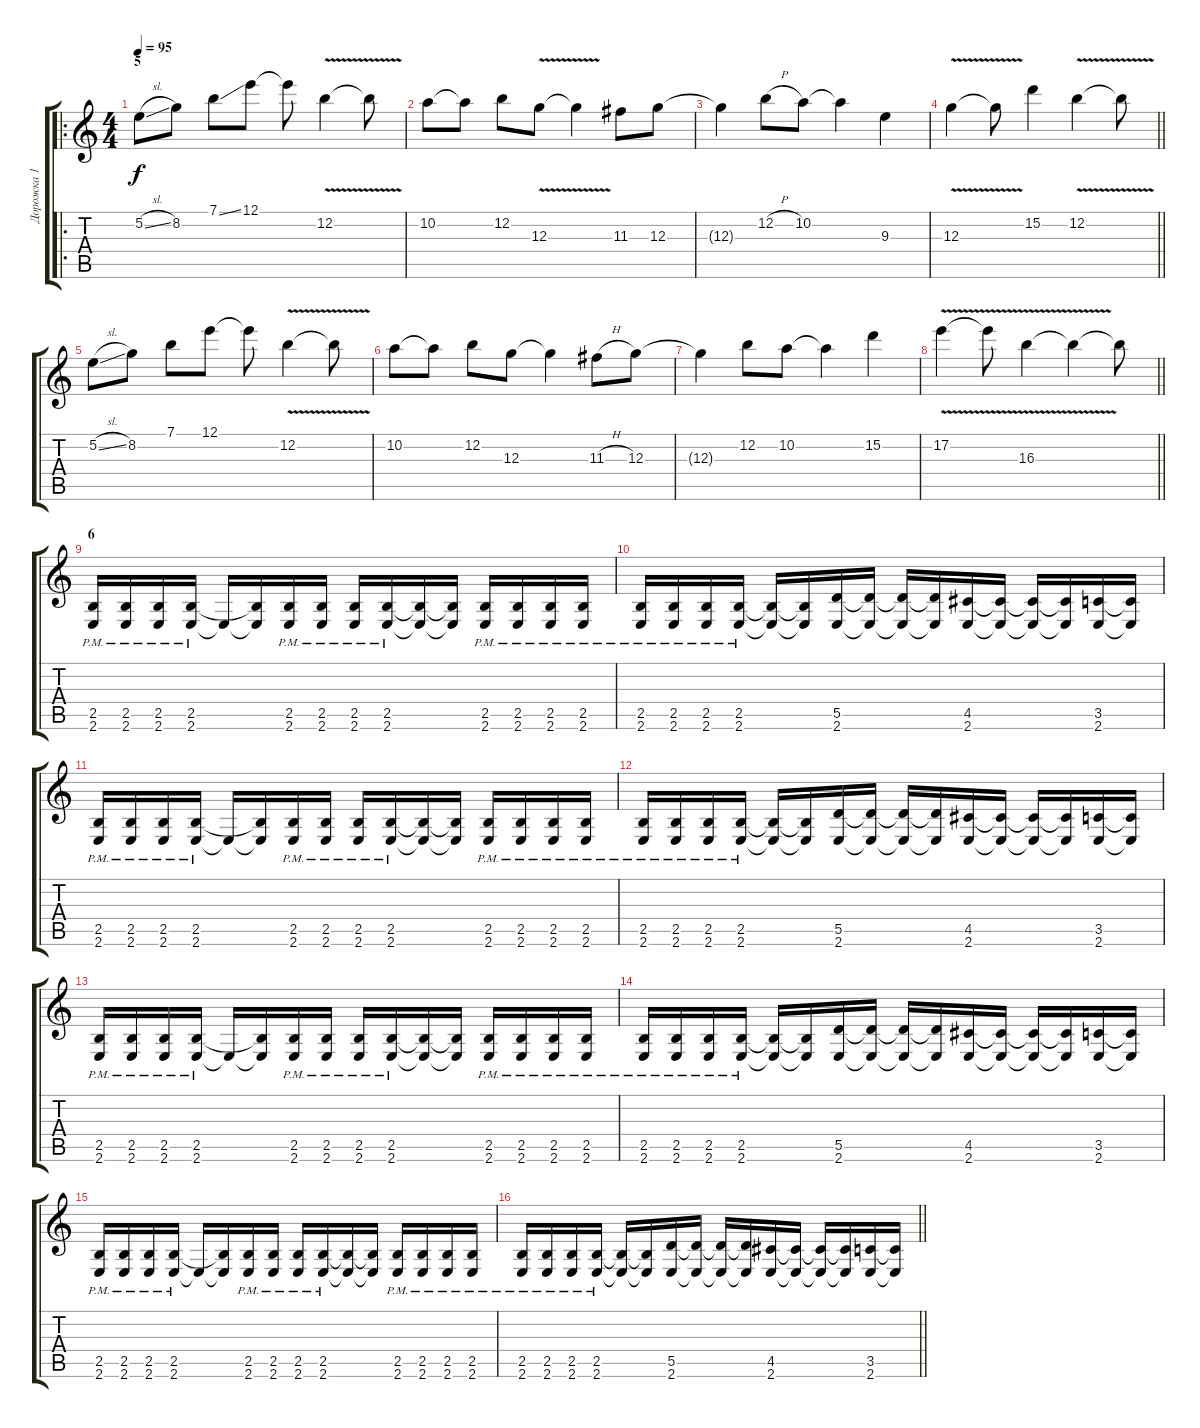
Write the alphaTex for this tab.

\track ("Дорожка 1" "Дорожка 1") {instrument overdrivenguitar}
\staff {score tabs}
\tuning (E4 B3 G3 D3 A2 D2) {hide}
\ro
\ts (4 4)
\section ("" "5")
\tempo 95
\clef g2
\ks c
5.2{sl}.8{dy f} 8.2.8 7.1{ss}.8 12.1.8 12.1{t}.8 12.2{v}.4 12.2{t}.8 |
10.2.8 10.2{t}.8 12.2.8 12.3{v}.8 12.3{t}.4 11.3.8 12.3.8 |
12.3{t}.4 12.2{h}.8 10.2.8 10.2{t}.4 9.3.4 |
\barLineRight lightlight
12.3{v}.4 12.3{t}.8 15.2.4 12.2{v}.4 12.2{t}.8 |
5.2{sl}.8 8.2.8 7.1.8 12.1.8 12.1{t}.8 12.2{v}.4 12.2{t}.8 |
10.2.8 10.2{t}.8 12.2.8 12.3.8 12.3{t}.4 11.3{h}.8 12.3.8 |
12.3{t}.4 12.2.8 10.2.8 10.2{t}.4 15.2.4 |
\barLineRight lightlight
17.2{v}.4 17.2{t}.8 16.3{v}.4 16.3{t}.4 16.3{t}.8 |
\section ("" "6")
(2.5{pm} 2.6{pm}).16 (2.5{pm} 2.6{pm}).16 (2.5{pm} 2.6{pm}).16 (2.5{pm} 2.6{pm}).16 2.6{t}.16 (2.5{t} 2.6{t}).16 (2.5{pm} 2.6{pm}).16 (2.5{pm} 2.6{pm}).16 (2.5{pm} 2.6{pm}).16 (2.5{pm} 2.6{pm}).16 (2.5{t} 2.6{t}).16 (2.5{t} 2.6{t}).16 (2.5{pm} 2.6{pm}).16 (2.5{pm} 2.6{pm}).16 (2.5{pm} 2.6{pm}).16 (2.5{pm} 2.6{pm}).16 |
(2.5{pm} 2.6{pm}).16 (2.5{pm} 2.6{pm}).16 (2.5{pm} 2.6{pm}).16 (2.5{pm} 2.6{pm}).16 (2.5{t} 2.6{t}).16 (2.5{t} 2.6{t}).16 (5.5 2.6).16 (5.5{t} 2.6{t}).16 (5.5{t} 2.6{t}).16 (5.5{t} 2.6{t}).16 (4.5 2.6).16 (4.5{t} 2.6{t}).16 (4.5{t} 2.6{t}).16 (4.5{t} 2.6{t}).16 (3.5 2.6).16 (3.5{t} 2.6{t}).16 |
(2.5{pm} 2.6{pm}).16 (2.5{pm} 2.6{pm}).16 (2.5{pm} 2.6{pm}).16 (2.5{pm} 2.6{pm}).16 2.6{t}.16 (2.5{t} 2.6{t}).16 (2.5{pm} 2.6{pm}).16 (2.5{pm} 2.6{pm}).16 (2.5{pm} 2.6{pm}).16 (2.5{pm} 2.6{pm}).16 (2.5{t} 2.6{t}).16 (2.5{t} 2.6{t}).16 (2.5{pm} 2.6{pm}).16 (2.5{pm} 2.6{pm}).16 (2.5{pm} 2.6{pm}).16 (2.5{pm} 2.6{pm}).16 |
(2.5{pm} 2.6{pm}).16 (2.5{pm} 2.6{pm}).16 (2.5{pm} 2.6{pm}).16 (2.5{pm} 2.6{pm}).16 (2.5{t} 2.6{t}).16 (2.5{t} 2.6{t}).16 (5.5 2.6).16 (5.5{t} 2.6{t}).16 (5.5{t} 2.6{t}).16 (5.5{t} 2.6{t}).16 (4.5 2.6).16 (4.5{t} 2.6{t}).16 (4.5{t} 2.6{t}).16 (4.5{t} 2.6{t}).16 (3.5 2.6).16 (3.5{t} 2.6{t}).16 |
(2.5{pm} 2.6{pm}).16 (2.5{pm} 2.6{pm}).16 (2.5{pm} 2.6{pm}).16 (2.5{pm} 2.6{pm}).16 2.6{t}.16 (2.5{t} 2.6{t}).16 (2.5{pm} 2.6{pm}).16 (2.5{pm} 2.6{pm}).16 (2.5{pm} 2.6{pm}).16 (2.5{pm} 2.6{pm}).16 (2.5{t} 2.6{t}).16 (2.5{t} 2.6{t}).16 (2.5{pm} 2.6{pm}).16 (2.5{pm} 2.6{pm}).16 (2.5{pm} 2.6{pm}).16 (2.5{pm} 2.6{pm}).16 |
(2.5{pm} 2.6{pm}).16 (2.5{pm} 2.6{pm}).16 (2.5{pm} 2.6{pm}).16 (2.5{pm} 2.6{pm}).16 (2.5{t} 2.6{t}).16 (2.5{t} 2.6{t}).16 (5.5 2.6).16 (5.5{t} 2.6{t}).16 (5.5{t} 2.6{t}).16 (5.5{t} 2.6{t}).16 (4.5 2.6).16 (4.5{t} 2.6{t}).16 (4.5{t} 2.6{t}).16 (4.5{t} 2.6{t}).16 (3.5 2.6).16 (3.5{t} 2.6{t}).16 |
(2.5{pm} 2.6{pm}).16 (2.5{pm} 2.6{pm}).16 (2.5{pm} 2.6{pm}).16 (2.5{pm} 2.6{pm}).16 2.6{t}.16 (2.5{t} 2.6{t}).16 (2.5{pm} 2.6{pm}).16 (2.5{pm} 2.6{pm}).16 (2.5{pm} 2.6{pm}).16 (2.5{pm} 2.6{pm}).16 (2.5{t} 2.6{t}).16 (2.5{t} 2.6{t}).16 (2.5{pm} 2.6{pm}).16 (2.5{pm} 2.6{pm}).16 (2.5{pm} 2.6{pm}).16 (2.5{pm} 2.6{pm}).16 |
\barLineRight lightlight
(2.5{pm} 2.6{pm}).16 (2.5{pm} 2.6{pm}).16 (2.5{pm} 2.6{pm}).16 (2.5{pm} 2.6{pm}).16 (2.5{t} 2.6{t}).16 (2.5{t} 2.6{t}).16 (5.5 2.6).16 (5.5{t} 2.6{t}).16 (5.5{t} 2.6{t}).16 (5.5{t} 2.6{t}).16 (4.5 2.6).16 (4.5{t} 2.6{t}).16 (4.5{t} 2.6{t}).16 (4.5{t} 2.6{t}).16 (3.5 2.6).16 (3.5{t} 2.6{t}).16
